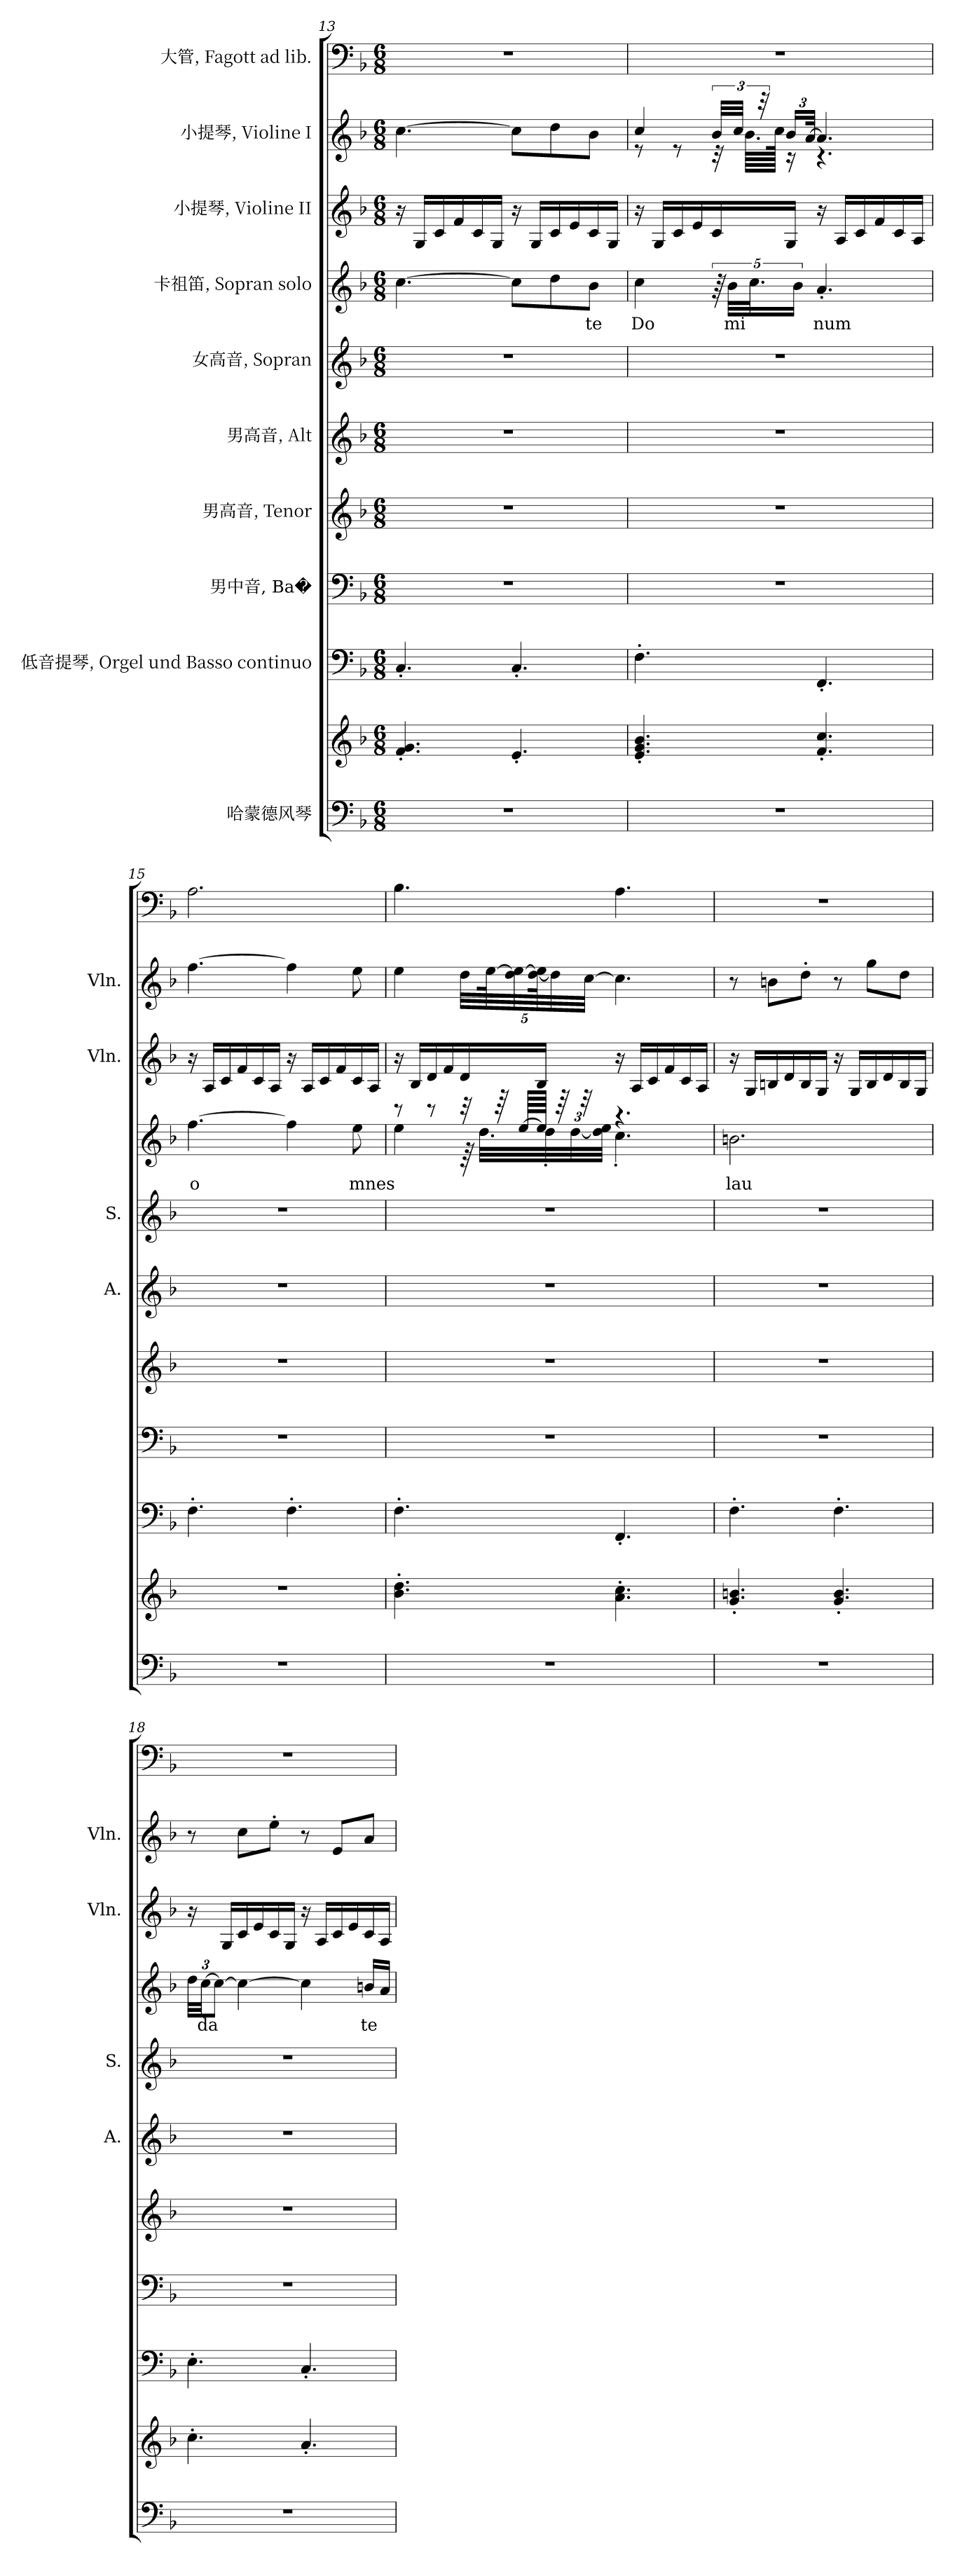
**kern	**kern	**kern	**kern	**kern	**kern	**kern	**kern	**text	**kern	**kern	**kern
*part10	*part10	*part9	*part8	*part7	*part6	*part5	*part4	*part4	*part3	*part2	*part1
*staff11	*staff10	*staff9	*staff8	*staff7	*staff6	*staff5	*staff4	*staff4	*staff3	*staff2	*staff1
*I"哈蒙德风琴	*	*I"低音提琴, Orgel und Basso continuo	*I"男中音, Ba�	*I"男高音, Tenor	*I"男高音, Alt	*I"女高音, Sopran	*I"卡祖笛,  Sopran solo	*	*I"小提琴, Violine II	*I"小提琴, Violine I	*I"大管, Fagott ad lib.
*	*	*	*	*	*I'A.	*I'S.	*	*	*I'Vln.	*I'Vln.	*
*clefF4	*clefG2	*clefF4	*clefF4	*clefG2	*clefG2	*clefG2	*clefG2	*	*clefG2	*clefG2	*clefF4
*	*	*ITrd7c12	*	*	*	*	*	*	*	*	*
*k[b-]	*k[b-]	*k[b-]	*k[b-]	*k[b-]	*k[b-]	*k[b-]	*k[b-]	*	*k[b-]	*k[b-]	*k[b-]
*M6/8	*M6/8	*M6/8	*M6/8	*M6/8	*M6/8	*M6/8	*M6/8	*	*M6/8	*M6/8	*M6/8
*MM63	*MM63	*MM63	*MM63	*MM63	*MM63	*MM63	*MM63	*	*MM63	*MM63	*MM63
=13	=13	=13	=13	=13	=13	=13	=13	=13	=13	=13	=13
2.r	4.f/' 4.g/'	4.CC'/	2.r	2.r	2.r	2.r	[4.cc\	.	16r	[4.cc\	2.r
.	.	.	.	.	.	.	.	.	16G/LL	.	.
.	.	.	.	.	.	.	.	.	16c/	.	.
.	.	.	.	.	.	.	.	.	16f/	.	.
.	.	.	.	.	.	.	.	.	16c/	.	.
.	.	.	.	.	.	.	.	.	16G/JJ	.	.
.	4.e'/	4.CC'/	.	.	.	.	8cc\L]	.	16r	8cc\L]	.
.	.	.	.	.	.	.	.	.	16G/LL	.	.
.	.	.	.	.	.	.	8dd\	.	16c/	8dd\	.
.	.	.	.	.	.	.	.	.	16e/	.	.
.	.	.	.	.	.	.	8b-\J	te	16c/	8b-\J	.
.	.	.	.	.	.	.	.	.	16G/JJ	.	.
!!LO:PB:g=z
=14	=14	=14	=14	=14	=14	=14	=14	=14	=14	=14	=14
*	*	*	*	*	*	*	*	*	*	*	*MM63
*	*	*	*	*	*	*	*	*	*	*^	*
2.r	4.e/' 4.g/' 4.b-/'	4.FF'\	2.r	2.r	2.r	2.r	4cc\	Do	16r	4cc/	8r	2.r
.	.	.	.	.	.	.	.	.	16G/LL	.	.	.
.	.	.	.	.	.	.	.	.	16c/	.	8r	.
.	.	.	.	.	.	.	.	.	16e/	.	.	.
.	.	.	.	.	.	.	80r	.	16c/	48b-/LLL	32r	.
.	.	.	.	.	.	.	40b-\LLL	mi	.	.	.	.
.	.	.	.	.	.	.	.	.	.	48cc/JJJ	.	.
.	.	.	.	.	.	.	.	.	.	.	64.b-\LLLL	.
.	.	.	.	.	.	.	40.cc\J	.	.	.	.	.
.	.	.	.	.	.	.	.	.	.	48r	.	.
.	.	.	.	.	.	.	.	.	.	.	128cc\JJJJk	.
*	*	*	*	*	*	*	*	*	*	*Xbrackettup	*	*
.	.	.	.	.	.	.	.	.	16G/JJ	24b-/LL	16r	.
.	.	.	.	.	.	.	20b-\JJ	.	.	.	.	.
.	.	.	.	.	.	.	.	.	.	[48a/JJk	.	.
.	4.f/' 4.cc/'	4.FFF'/	.	.	.	.	4.a'/	num	16r	4.a/]	4.r	.
.	.	.	.	.	.	.	.	.	16A/LL	.	.	.
.	.	.	.	.	.	.	.	.	16c/	.	.	.
.	.	.	.	.	.	.	.	.	16f/	.	.	.
.	.	.	.	.	.	.	.	.	16c/	.	.	.
.	.	.	.	.	.	.	.	.	16A/JJ	.	.	.
*	*	*	*	*	*	*	*	*	*	*v	*v	*
=15	=15	=15	=15	=15	=15	=15	=15	=15	=15	=15	=15
*	*	*	*	*	*	*	*	*	*	*	*MM63
2.r	2.r	4.FF'\	2.r	2.r	2.r	2.r	[4.ff\	o	16r	[4.ff\	2.A\
.	.	.	.	.	.	.	.	.	16A/LL	.	.
.	.	.	.	.	.	.	.	.	16c/	.	.
.	.	.	.	.	.	.	.	.	16f/	.	.
.	.	.	.	.	.	.	.	.	16c/	.	.
.	.	.	.	.	.	.	.	.	16A/JJ	.	.
.	.	4.FF'\	.	.	.	.	4ff\]	.	16r	4ff\]	.
.	.	.	.	.	.	.	.	.	16A/LL	.	.
.	.	.	.	.	.	.	.	.	16c/	.	.
.	.	.	.	.	.	.	.	.	16f/	.	.
.	.	.	.	.	.	.	8ee\	mnes	16c/	8ee\	.
.	.	.	.	.	.	.	.	.	16A/JJ	.	.
!!LO:PB:g=z
=16	=16	=16	=16	=16	=16	=16	=16	=16	=16	=16	=16
*	*	*	*	*	*	*	*	*	*	*	*MM63
*	*	*	*	*	*	*	*^	*	*	*	*
2.r	4.b-\' 4.dd\'	4.FF'\	2.r	2.r	2.r	2.r	8r	4ee\	.	16r	4ee\	4.B-\
.	.	.	.	.	.	.	.	.	.	16B-/LL	.	.
.	.	.	.	.	.	.	8r	.	.	16d/	.	.
.	.	.	.	.	.	.	.	.	.	16f/	.	.
.	.	.	.	.	.	.	32r	64r	.	16d/	40dd\LLL	.
.	.	.	.	.	.	.	.	32.dd\LLL	.	.	.	.
.	.	.	.	.	.	.	.	.	.	.	[80ee\K	.
.	.	.	.	.	.	.	64r	.	.	.	.	.
.	.	.	.	.	.	.	.	.	.	.	40dd\ 40ee\_	.
.	.	.	.	.	.	.	[64ee/LLLL	.	.	.	.	.
*	*	*	*	*	*	*	*	*Xbrackettup	*	*	*	*
.	.	.	.	.	.	.	64ee/JJJJ]	48dd'\	.	16B-/JJ	[80dd\ 80ee\]K	.
.	.	.	.	.	.	.	.	.	.	.	40dd\]	.
.	.	.	.	.	.	.	64r	.	.	.	.	.
.	.	.	.	.	.	.	.	[48dd\	.	.	.	.
.	.	.	.	.	.	.	32r	.	.	.	.	.
.	.	.	.	.	.	.	.	.	.	.	[40cc\JJJ	.
.	.	.	.	.	.	.	.	48dd\] 48ee\JJJ	.	.	.	.
*	*	*	*	*	*	*	*	*	*	*	*	*MM59
.	4.a\' 4.cc\'	4.FFF'/	.	.	.	.	4.r	4.cc'\	.	16r	4.cc\]	4.A\
.	.	.	.	.	.	.	.	.	.	16A/LL	.	.
.	.	.	.	.	.	.	.	.	.	16c/	.	.
.	.	.	.	.	.	.	.	.	.	16f/	.	.
.	.	.	.	.	.	.	.	.	.	16c/	.	.
.	.	.	.	.	.	.	.	.	.	16A/JJ	.	.
*	*	*	*	*	*	*	*v	*v	*	*	*	*
=17	=17	=17	=17	=17	=17	=17	=17	=17	=17	=17	=17
*	*	*	*	*	*	*	*	*	*	*	*MM63
2.r	4.g/' 4.bn/'	4.FF'\	2.r	2.r	2.r	2.r	2.bn\	lau	16r	8r	2.r
.	.	.	.	.	.	.	.	.	16G/LL	.	.
.	.	.	.	.	.	.	.	.	16Bn/	8bn\L	.
.	.	.	.	.	.	.	.	.	16d/	.	.
.	.	.	.	.	.	.	.	.	16B/	8dd'\J	.
.	.	.	.	.	.	.	.	.	16G/JJ	.	.
.	4.g/' 4.b/'	4.FF'\	.	.	.	.	.	.	16r	8r	.
.	.	.	.	.	.	.	.	.	16G/LL	.	.
.	.	.	.	.	.	.	.	.	16B/	8gg\L	.
.	.	.	.	.	.	.	.	.	16d/	.	.
.	.	.	.	.	.	.	.	.	16B/	8dd\J	.
.	.	.	.	.	.	.	.	.	16G/JJ	.	.
!!LO:PB:g=z
=18	=18	=18	=18	=18	=18	=18	=18	=18	=18	=18	=18
*	*	*	*	*	*	*	*	*	*	*	*MM63
2.r	4.cc'\	4.EE'\	2.r	2.r	2.r	2.r	48dd\LLL	.	16r	8r	2.r
.	.	.	.	.	.	.	[48cc\JJ	da	.	.	.
.	.	.	.	.	.	.	12cc\J_	.	.	.	.
.	.	.	.	.	.	.	.	.	16G/LL	.	.
.	.	.	.	.	.	.	4cc\_	.	16c/	8cc\L	.
.	.	.	.	.	.	.	.	.	16e/	.	.
.	.	.	.	.	.	.	.	.	16c/	8ee'\J	.
.	.	.	.	.	.	.	.	.	16G/JJ	.	.
.	4.a'/	4.CC'/	.	.	.	.	4cc\]	.	16r	8r	.
.	.	.	.	.	.	.	.	.	16A/LL	.	.
.	.	.	.	.	.	.	.	.	16c/	8e/L	.
.	.	.	.	.	.	.	.	.	16e/	.	.
.	.	.	.	.	.	.	16bn/LL	te	16c/	8a/J	.
.	.	.	.	.	.	.	16a/JJ	.	16A/JJ	.	.
=	=	=	=	=	=	=	=	=	=	=	=
*-	*-	*-	*-	*-	*-	*-	*-	*-	*-	*-	*-
